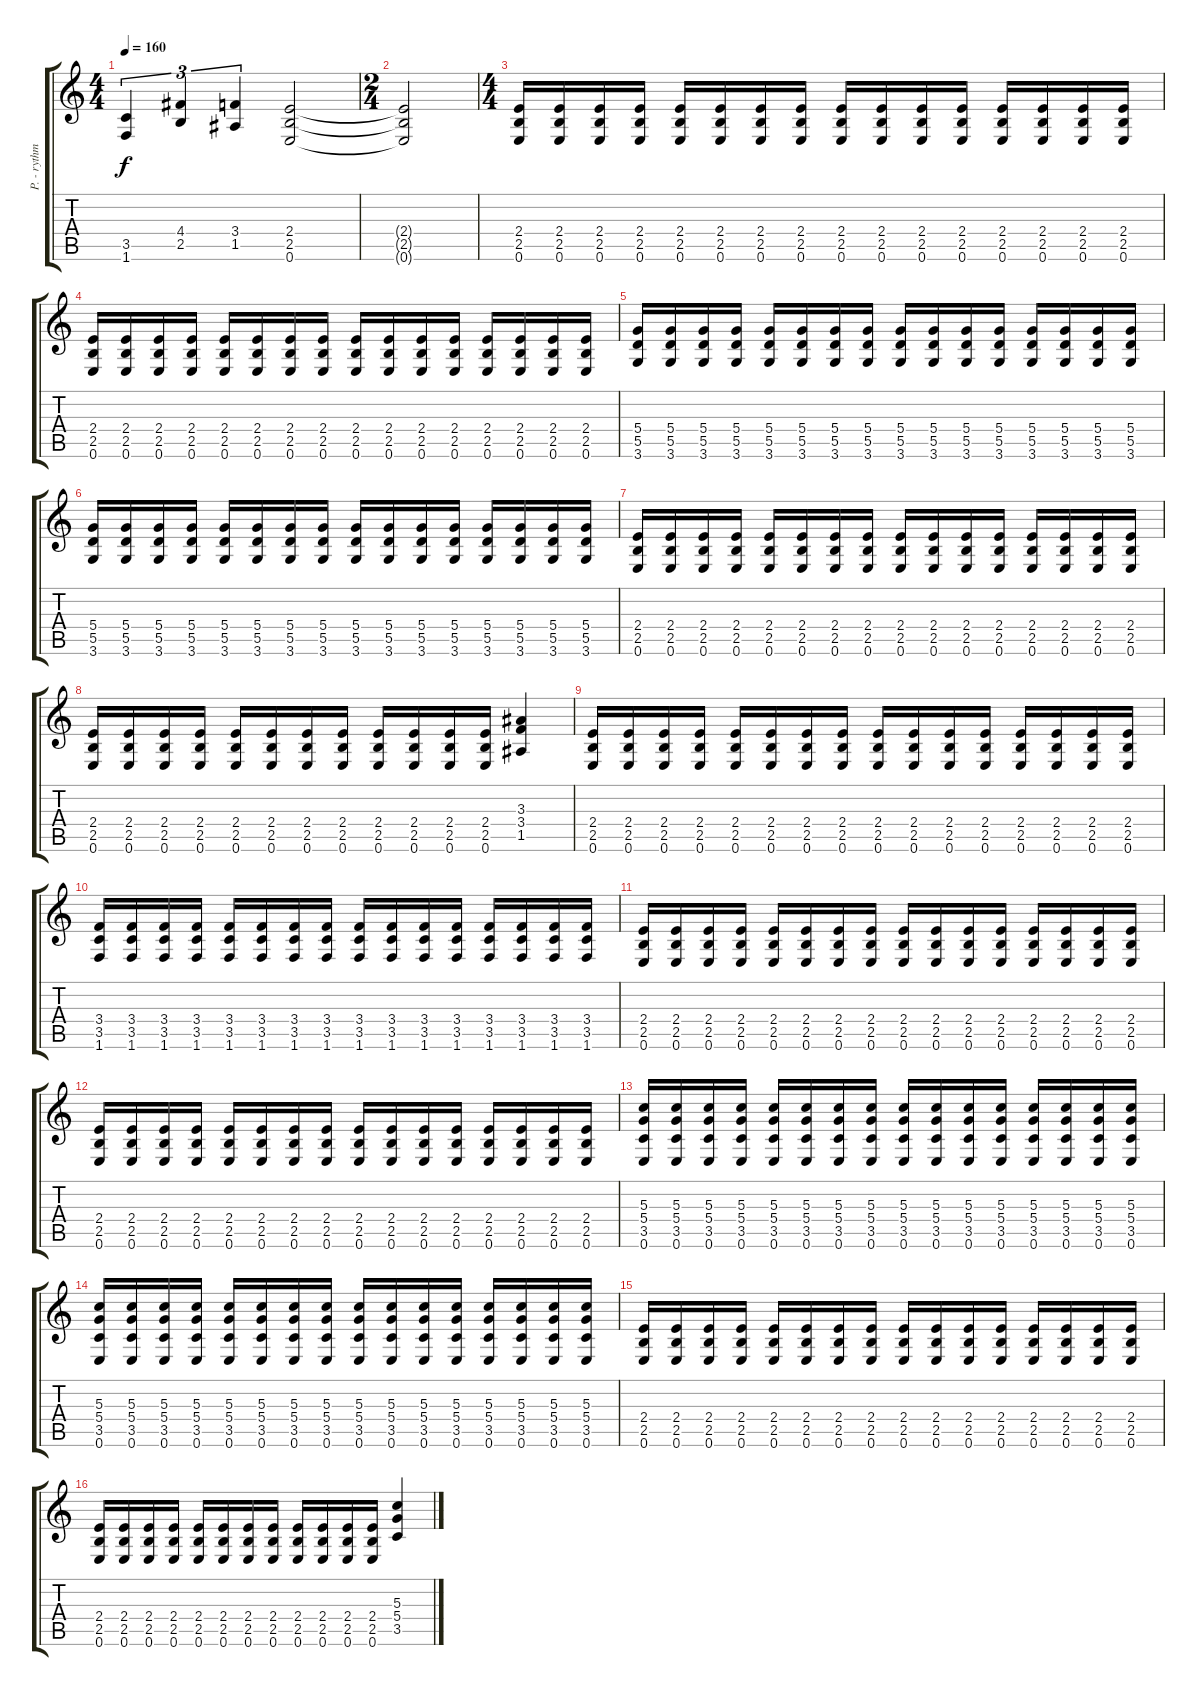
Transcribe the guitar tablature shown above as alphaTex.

\track ("P. - rythm guitar" "P. - rythm") {instrument distortionguitar}
\staff {score tabs}
\tuning (E4 B3 G3 D3 A2 E2) {hide}
\ts (4 4)
\tempo 160
\clef g2
\ks c
(3.5 1.6).4{tu (3 2) dy f} (4.4 2.5).4{tu (3 2)} (3.4 1.5).4{tu (3 2)} (2.4 2.5 0.6).2 |
\ts (2 4)
(2.4{t} 2.5{t} 0.6{t}).2 |
\ts (4 4)
(2.4 2.5 0.6).16 (2.4 2.5 0.6).16 (2.4 2.5 0.6).16 (2.4 2.5 0.6).16 (2.4 2.5 0.6).16 (2.4 2.5 0.6).16 (2.4 2.5 0.6).16 (2.4 2.5 0.6).16 (2.4 2.5 0.6).16 (2.4 2.5 0.6).16 (2.4 2.5 0.6).16 (2.4 2.5 0.6).16 (2.4 2.5 0.6).16 (2.4 2.5 0.6).16 (2.4 2.5 0.6).16 (2.4 2.5 0.6).16 |
(2.4 2.5 0.6).16 (2.4 2.5 0.6).16 (2.4 2.5 0.6).16 (2.4 2.5 0.6).16 (2.4 2.5 0.6).16 (2.4 2.5 0.6).16 (2.4 2.5 0.6).16 (2.4 2.5 0.6).16 (2.4 2.5 0.6).16 (2.4 2.5 0.6).16 (2.4 2.5 0.6).16 (2.4 2.5 0.6).16 (2.4 2.5 0.6).16 (2.4 2.5 0.6).16 (2.4 2.5 0.6).16 (2.4 2.5 0.6).16 |
(5.4 5.5 3.6).16 (5.4 5.5 3.6).16 (5.4 5.5 3.6).16 (5.4 5.5 3.6).16 (5.4 5.5 3.6).16 (5.4 5.5 3.6).16 (5.4 5.5 3.6).16 (5.4 5.5 3.6).16 (5.4 5.5 3.6).16 (5.4 5.5 3.6).16 (5.4 5.5 3.6).16 (5.4 5.5 3.6).16 (5.4 5.5 3.6).16 (5.4 5.5 3.6).16 (5.4 5.5 3.6).16 (5.4 5.5 3.6).16 |
(5.4 5.5 3.6).16 (5.4 5.5 3.6).16 (5.4 5.5 3.6).16 (5.4 5.5 3.6).16 (5.4 5.5 3.6).16 (5.4 5.5 3.6).16 (5.4 5.5 3.6).16 (5.4 5.5 3.6).16 (5.4 5.5 3.6).16 (5.4 5.5 3.6).16 (5.4 5.5 3.6).16 (5.4 5.5 3.6).16 (5.4 5.5 3.6).16 (5.4 5.5 3.6).16 (5.4 5.5 3.6).16 (5.4 5.5 3.6).16 |
(2.4 2.5 0.6).16 (2.4 2.5 0.6).16 (2.4 2.5 0.6).16 (2.4 2.5 0.6).16 (2.4 2.5 0.6).16 (2.4 2.5 0.6).16 (2.4 2.5 0.6).16 (2.4 2.5 0.6).16 (2.4 2.5 0.6).16 (2.4 2.5 0.6).16 (2.4 2.5 0.6).16 (2.4 2.5 0.6).16 (2.4 2.5 0.6).16 (2.4 2.5 0.6).16 (2.4 2.5 0.6).16 (2.4 2.5 0.6).16 |
(2.4 2.5 0.6).16 (2.4 2.5 0.6).16 (2.4 2.5 0.6).16 (2.4 2.5 0.6).16 (2.4 2.5 0.6).16 (2.4 2.5 0.6).16 (2.4 2.5 0.6).16 (2.4 2.5 0.6).16 (2.4 2.5 0.6).16 (2.4 2.5 0.6).16 (2.4 2.5 0.6).16 (2.4 2.5 0.6).16 (3.3 3.4 1.5).4 |
(2.4 2.5 0.6).16 (2.4 2.5 0.6).16 (2.4 2.5 0.6).16 (2.4 2.5 0.6).16 (2.4 2.5 0.6).16 (2.4 2.5 0.6).16 (2.4 2.5 0.6).16 (2.4 2.5 0.6).16 (2.4 2.5 0.6).16 (2.4 2.5 0.6).16 (2.4 2.5 0.6).16 (2.4 2.5 0.6).16 (2.4 2.5 0.6).16 (2.4 2.5 0.6).16 (2.4 2.5 0.6).16 (2.4 2.5 0.6).16 |
(3.4 3.5 1.6).16 (3.4 3.5 1.6).16 (3.4 3.5 1.6).16 (3.4 3.5 1.6).16 (3.4 3.5 1.6).16 (3.4 3.5 1.6).16 (3.4 3.5 1.6).16 (3.4 3.5 1.6).16 (3.4 3.5 1.6).16 (3.4 3.5 1.6).16 (3.4 3.5 1.6).16 (3.4 3.5 1.6).16 (3.4 3.5 1.6).16 (3.4 3.5 1.6).16 (3.4 3.5 1.6).16 (3.4 3.5 1.6).16 |
(2.4 2.5 0.6).16 (2.4 2.5 0.6).16 (2.4 2.5 0.6).16 (2.4 2.5 0.6).16 (2.4 2.5 0.6).16 (2.4 2.5 0.6).16 (2.4 2.5 0.6).16 (2.4 2.5 0.6).16 (2.4 2.5 0.6).16 (2.4 2.5 0.6).16 (2.4 2.5 0.6).16 (2.4 2.5 0.6).16 (2.4 2.5 0.6).16 (2.4 2.5 0.6).16 (2.4 2.5 0.6).16 (2.4 2.5 0.6).16 |
(2.4 2.5 0.6).16 (2.4 2.5 0.6).16 (2.4 2.5 0.6).16 (2.4 2.5 0.6).16 (2.4 2.5 0.6).16 (2.4 2.5 0.6).16 (2.4 2.5 0.6).16 (2.4 2.5 0.6).16 (2.4 2.5 0.6).16 (2.4 2.5 0.6).16 (2.4 2.5 0.6).16 (2.4 2.5 0.6).16 (2.4 2.5 0.6).16 (2.4 2.5 0.6).16 (2.4 2.5 0.6).16 (2.4 2.5 0.6).16 |
(5.3 5.4 3.5 0.6).16 (5.3 5.4 3.5 0.6).16 (5.3 5.4 3.5 0.6).16 (5.3 5.4 3.5 0.6).16 (5.3 5.4 3.5 0.6).16 (5.3 5.4 3.5 0.6).16 (5.3 5.4 3.5 0.6).16 (5.3 5.4 3.5 0.6).16 (5.3 5.4 3.5 0.6).16 (5.3 5.4 3.5 0.6).16 (5.3 5.4 3.5 0.6).16 (5.3 5.4 3.5 0.6).16 (5.3 5.4 3.5 0.6).16 (5.3 5.4 3.5 0.6).16 (5.3 5.4 3.5 0.6).16 (5.3 5.4 3.5 0.6).16 |
(5.3 5.4 3.5 0.6).16 (5.3 5.4 3.5 0.6).16 (5.3 5.4 3.5 0.6).16 (5.3 5.4 3.5 0.6).16 (5.3 5.4 3.5 0.6).16 (5.3 5.4 3.5 0.6).16 (5.3 5.4 3.5 0.6).16 (5.3 5.4 3.5 0.6).16 (5.3 5.4 3.5 0.6).16 (5.3 5.4 3.5 0.6).16 (5.3 5.4 3.5 0.6).16 (5.3 5.4 3.5 0.6).16 (5.3 5.4 3.5 0.6).16 (5.3 5.4 3.5 0.6).16 (5.3 5.4 3.5 0.6).16 (5.3 5.4 3.5 0.6).16 |
(2.4 2.5 0.6).16 (2.4 2.5 0.6).16 (2.4 2.5 0.6).16 (2.4 2.5 0.6).16 (2.4 2.5 0.6).16 (2.4 2.5 0.6).16 (2.4 2.5 0.6).16 (2.4 2.5 0.6).16 (2.4 2.5 0.6).16 (2.4 2.5 0.6).16 (2.4 2.5 0.6).16 (2.4 2.5 0.6).16 (2.4 2.5 0.6).16 (2.4 2.5 0.6).16 (2.4 2.5 0.6).16 (2.4 2.5 0.6).16 |
(2.4 2.5 0.6).16 (2.4 2.5 0.6).16 (2.4 2.5 0.6).16 (2.4 2.5 0.6).16 (2.4 2.5 0.6).16 (2.4 2.5 0.6).16 (2.4 2.5 0.6).16 (2.4 2.5 0.6).16 (2.4 2.5 0.6).16 (2.4 2.5 0.6).16 (2.4 2.5 0.6).16 (2.4 2.5 0.6).16 (5.3 5.4 3.5).4
